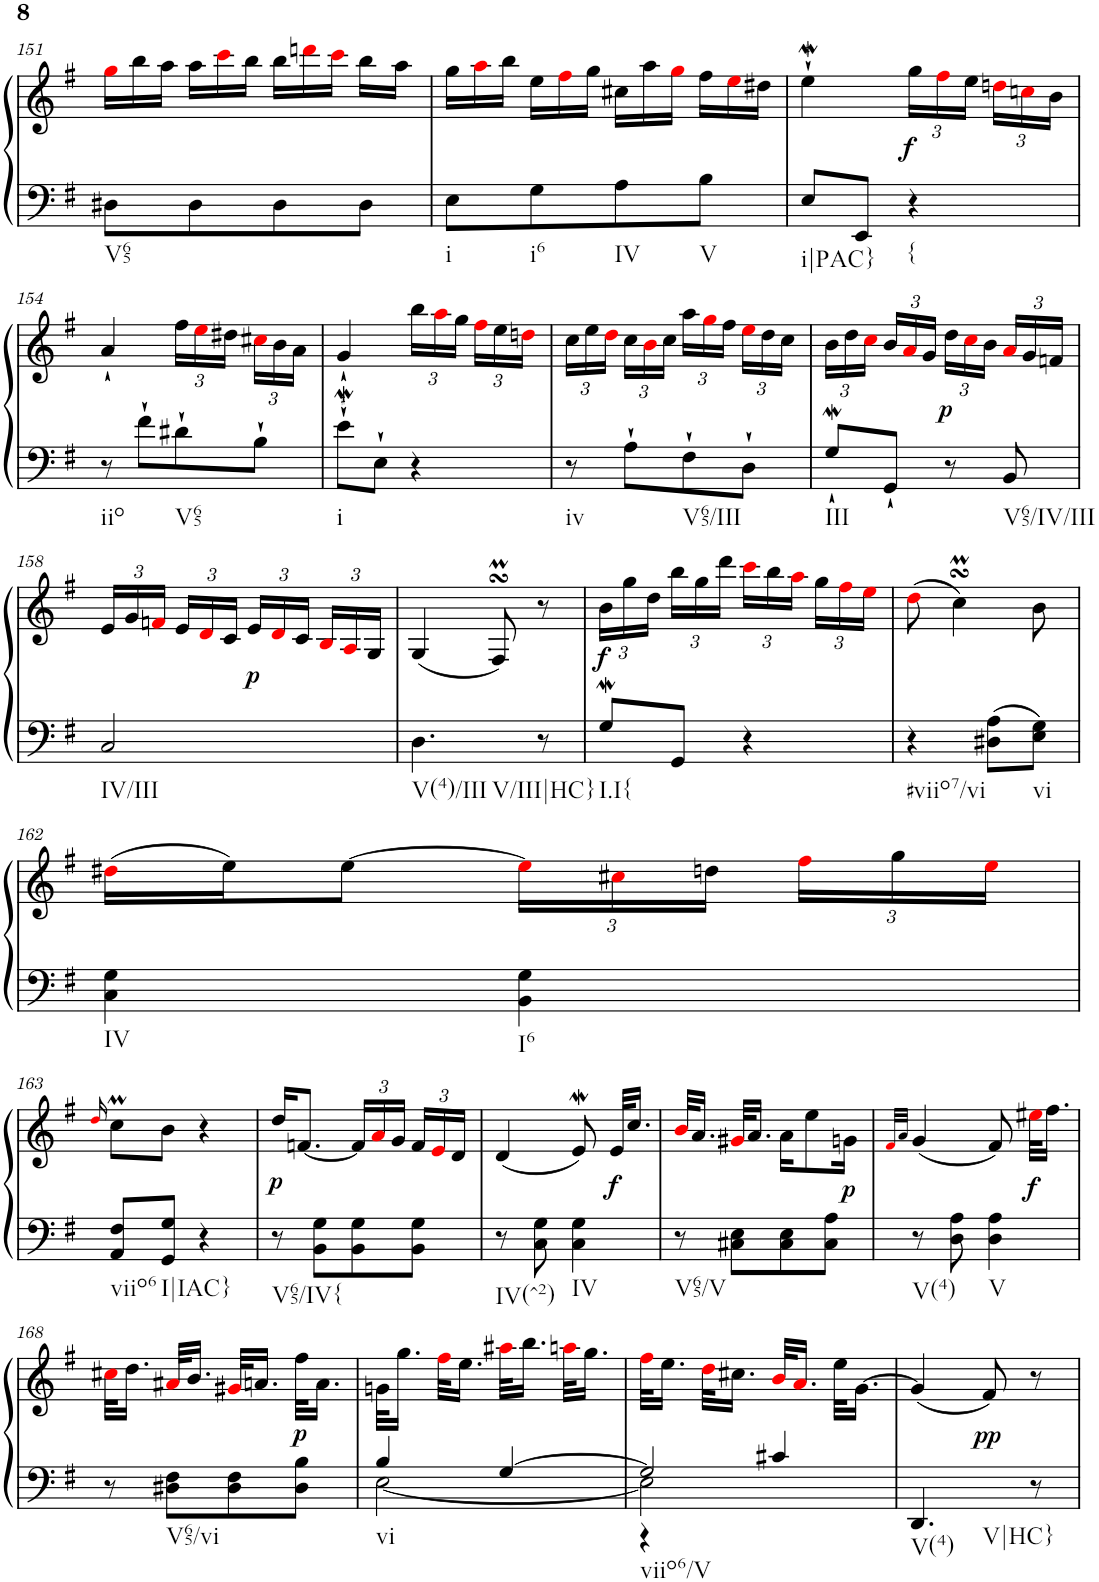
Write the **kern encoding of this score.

**kern	**kern	**dynam
*part1	*part1	*part1
*staff2	*staff1	*staff1/2
*I"Harpsichord	*	*
*I'Hch.	*	*
!!LO:PB:g=z
*clefF4	*clefG2	*
*k[f#]	*k[f#]	*
*M2/4	*M2/4	*
*	*Xbrackettup	*
=151	=151	=151
!LO:TX:b:t=V65	!	!
8D#X\L	24ggi\LL	.
.	24bb\	.
.	24aa\JJ	.
8D#\	24aa\LL	.
.	24ccci\	.
.	24bb\JJ	.
8D#\	24bb\LL	.
.	24dddni\	.
.	24ccci\JJ	.
8D#\J	16bb\LL	.
.	16aa\JJ	.
=152	=152	=152
!LO:TX:b:t=i	!	!
8E\L	24gg\LL	.
.	24aai\	.
.	24bb\JJ	.
!LO:TX:b:t=i6	!	!
8G\	24ee\LL	.
.	24ff#i\	.
.	24gg\JJ	.
!LO:TX:b:t=IV	!	!
8A\	24cc#X\LL	.
.	24aa\	.
.	24ggi\JJ	.
!LO:TX:b:t=V	!	!
8B\J	24ff#\LL	.
.	24eei\	.
.	24dd#X\JJ	.
=153	=153	=153
!LO:TX:b:t=i|PAC}	!	!
8E/L	4eeW`\	.
8EE/J	.	.
!LO:TX:b:t={	!	!
!	!	!LO:DY:b
4r	24gg\LL	f
.	24ff#i\	.
.	24ee\JJ	.
.	24ddni\LL	.
.	24ccni\	.
.	24b\JJ	.
!!LO:LB:g=z
=154	=154	=154
!LO:TX:b:t=iio	!	!
8r	4a`/	.
8f#`\L	.	.
!LO:TX:b:t=V65	!	!
8d#X`\	24ff#\LL	.
.	24eei\	.
.	24dd#X\JJ	.
8B`\J	24cc#Xi\LL	.
.	24b\	.
.	24a\JJ	.
=155	=155	=155
!LO:TX:b:t=i	!	!
8eW`\L	4g`/	.
8E`\J	.	.
4r	24bb\LL	.
.	24aai\	.
.	24gg\JJ	.
.	24ff#i\LL	.
.	24ee\	.
.	24ddni\JJ	.
=156	=156	=156
!LO:TX:b:t=iv	!	!
8r	24cc\LL	.
.	24ee\	.
.	24ddi\JJ	.
8A`\L	24cc\LL	.
.	24bi\	.
.	24cc\JJ	.
!LO:TX:b:t=V65/III	!	!
8F#`\	24aa\LL	.
.	24ggi\	.
.	24ff#\JJ	.
8D`\J	24eei\LL	.
.	24dd\	.
.	24cc\JJ	.
=157	=157	=157
!LO:TX:b:t=III	!	!
8Gw`/L	24b\LL	.
.	24dd\	.
.	24cci\JJ	.
8GG`/J	24b/LL	.
.	24ai/	.
.	24g/JJ	.
!	!	!LO:DY:b
8r	24dd\LL	p
.	24cci\	.
.	24b\JJ	.
!LO:TX:b:t=V65/IV/III	!	!
8BB/	24ai/LL	.
.	24g/	.
.	24fn/JJ	.
!!LO:LB:g=z
=158	=158	=158
!LO:TX:b:t=IV/III	!	!
2C/	24e/LL	.
.	24g/	.
.	24fni/JJ	.
.	24e/LL	.
.	24di/	.
.	24c/JJ	.
!	!	!LO:DY:b
.	24e/LL	p
.	24di/	.
.	24c/JJ	.
.	24Bi/LL	.
.	24Ai/	.
.	24G/JJ	.
=159	=159	=159
!LO:TX:b:t=V(4)/III	!	!
!LO:TX:b:t=V/III|HC}	!	!
4.D\	(<4G/	.
.	8F#sSsSm/)	.
8r	8r	.
=160	=160	=160
!LO:TX:b:t=I.I{	!	!
!	!	!LO:DY:b
8Gw/L	24b\LL	f
.	24gg\	.
.	24dd\JJ	.
8GG/J	24bb\LL	.
.	24gg\	.
.	24ddd\JJ	.
4r	24ccci\LL	.
.	24bb\	.
.	24aai\JJ	.
.	24gg\LL	.
.	24ff#i\	.
.	24eei\JJ	.
=161	=161	=161
!LO:TX:b:t=#viio7/vi	!	!
4r	(>8ddi\	.
.	4ccsSSsM\)	.
8D#X\ 8A\L	.	.
!LO:TX:b:t=vi	!	!
8E\ 8G\J	8b\	.
!!LO:LB:g=z
=162	=162	=162
!LO:TX:b:t=IV	!	!
4C\ 4G\	(>16dd#Xi\LL	.
.	16ee\J)	.
.	[8ee\J	.
!LO:TX:b:t=I6	!	!
4BB\ 4G\	24eei\LL]	.
.	24cc#Xi\	.
.	24ddn\JJ	.
.	24ff#i\LL	.
.	24gg\	.
.	24eei\JJ	.
!!LO:LB:g=z
=163	=163	=163
.	16qddi/	.
!LO:TX:b:t=viio6	!	!
8AA/ 8F#/L	8ccM\L	.
!LO:TX:b:t=I|IAC}	!	!
8GG/ 8G/J	8b\J	.
4r	4r	.
=164	=164	=164
!LO:TX:b:t=V65/IV{	!	!
!	!	!LO:DY:b
8r	16dd/KL	p
.	[8.fn/J	.
8BB\ 8G\L	.	.
8BB\ 8G\	24f/LL]	.
.	24ai/	.
.	24g/JJ	.
8BB\ 8G\J	24f/LL	.
.	24ei/	.
.	24d/JJ	.
=165	=165	=165
!LO:TX:b:t=IV(^2)	!	!
8r	(<4d/	.
8C\ 8G\	.	.
!LO:TX:b:t=IV	!	!
4C\ 4G\	8eW/)	.
!	!	!LO:DY:b
.	32e/KLL	f
.	16.cc/JJ	.
=166	=166	=166
!LO:TX:b:t=V65/V	!	!
8r	32bi/KLL	.
.	16.a/JJ	.
8C#X\ 8E\L	32g#Xi/KLL	.
.	16.a/JJ	.
8C#\ 8E\	16a\KL	.
.	8ee\	.
8C#\ 8A\J	.	.
!	!	!LO:DY:b
.	16gn\Jk	p
=167	=167	=167
.	32qf#i/LLL	.
.	32qa/JJJ	.
!LO:TX:b:t=V(4)	!	!
8r	(<4g/	.
8D\ 8A\	.	.
!LO:TX:b:t=V	!	!
4D\ 4A\	8f#/)	.
!	!	!LO:DY:b
.	32ee#Xi\KLL	f
.	16.ff#\JJ	.
!!LO:LB:g=z
=168	=168	=168
8r	32cc#Xi\KLL	.
.	16.dd\JJ	.
!LO:TX:b:t=V65/vi	!	!
8D#X\ 8F#\L	32a#Xi/KLL	.
.	16.b/JJ	.
8D#\ 8F#\	32g#Xi/KLL	.
.	16.an/JJ	.
!	!	!LO:DY:a=2
8D#\ 8B\J	32ff#\KLL	p
.	16.a\JJ	.
=169	=169	=169
*^	*	*
!LO:TX:b:t=vi	!	!	!
4B/	[2E\	32gn\KLL	.
.	.	16.gg\JJ	.
.	.	32ff#i\KLL	.
.	.	16.ee\JJ	.
[4G/	.	32aa#Xi\KLL	.
.	.	16.bb\JJ	.
.	.	32aani\KLL	.
.	.	16.gg\JJ	.
=170	=170	=170	=170
*	*^	*	*
!LO:TX:b:t=viio6/V	!	!	!	!
2G/]	2E\]	4r	32ff#i\KLL	.
.	.	.	16.ee\JJ	.
.	.	.	32ddi\KLL	.
.	.	.	16.cc#X\JJ	.
.	.	4c#X/	32bi/KLL	.
.	.	.	16.ai/JJ	.
.	.	.	32ee\KLL	.
.	.	.	[16.g\JJ	.
*v	*v	*v	*	*
=171	=171	=171
!LO:TX:b:t=V(4)	!	!
!LO:TX:b:t=V|HC}	!	!
4.DD/	(<4g/]	.
!	!	!LO:DY:b
.	8f#/)	pp
8r	8r	.
=	=	=
*-	*-	*-
